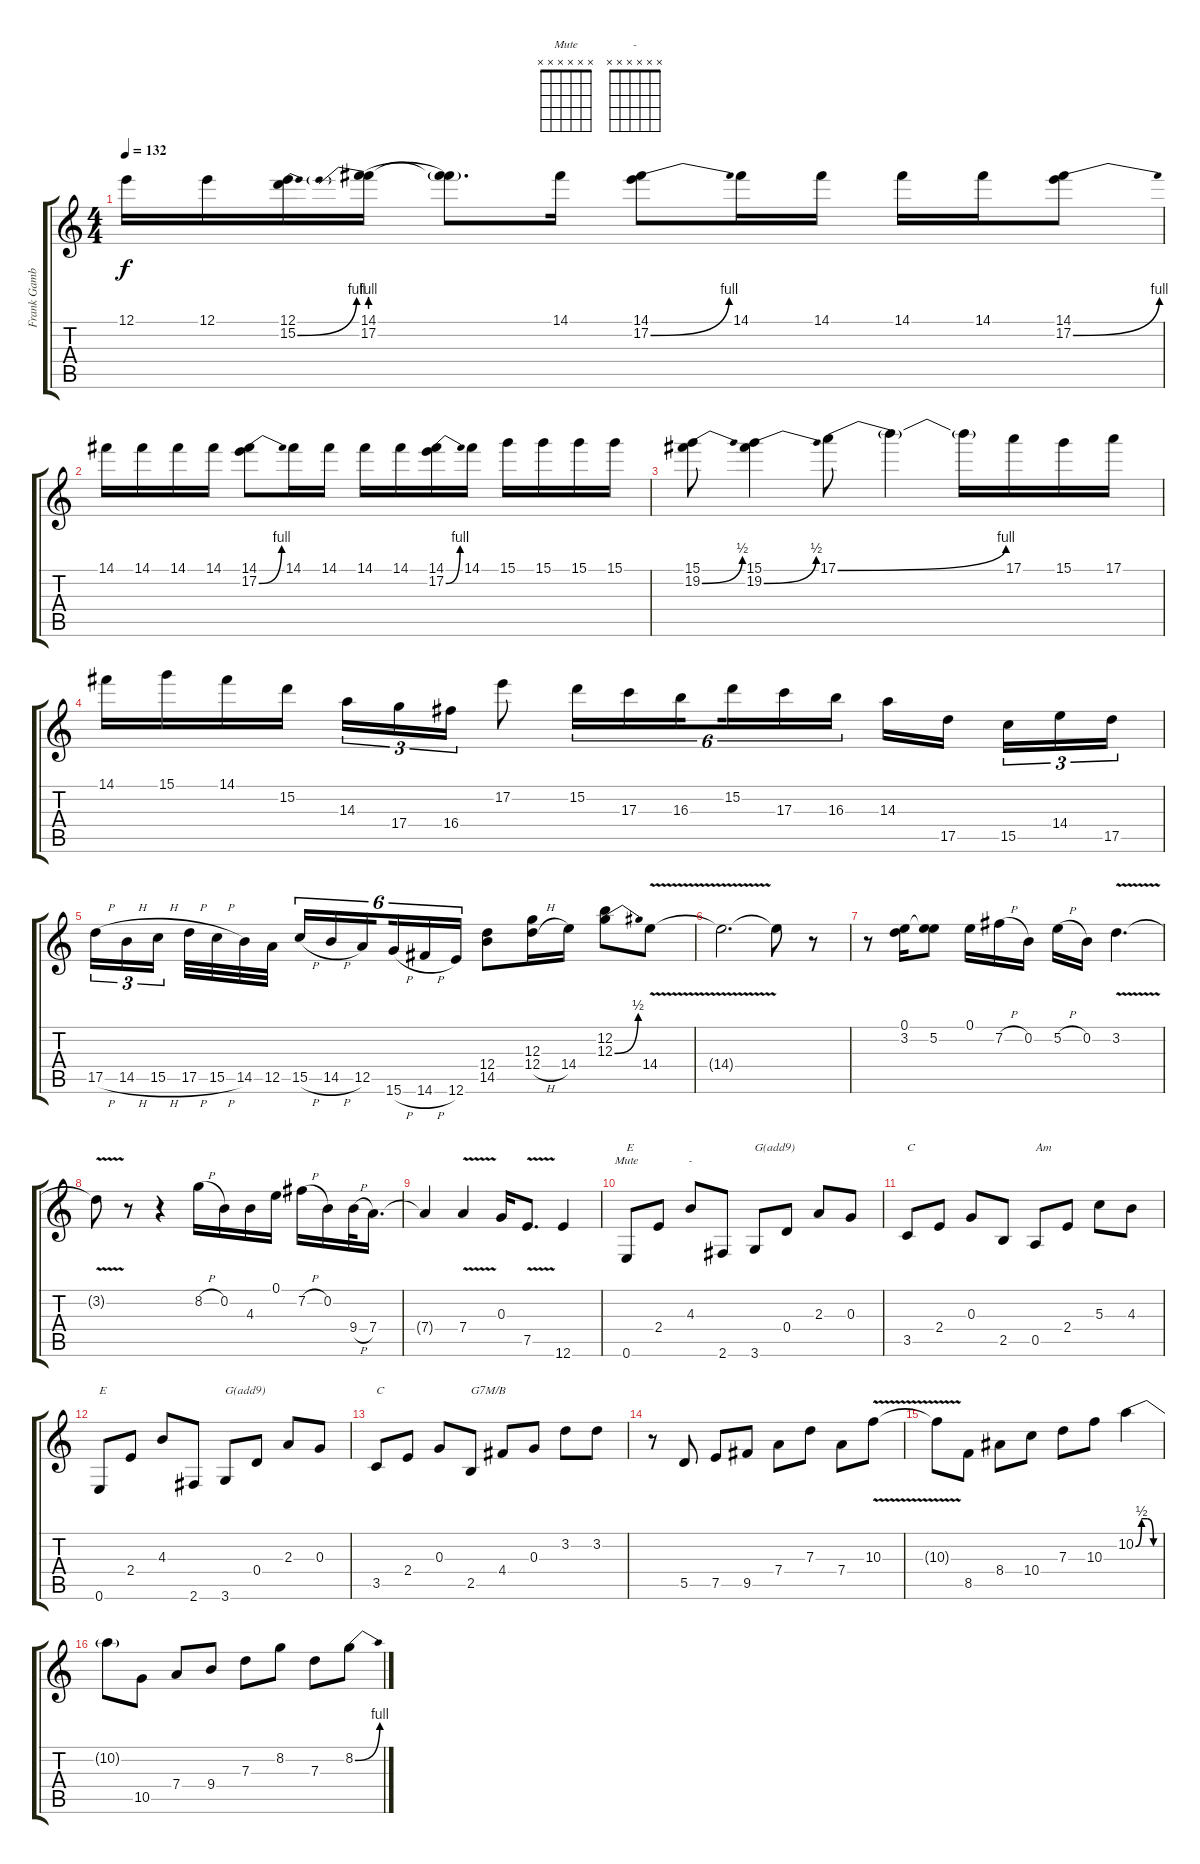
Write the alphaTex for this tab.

\track ("Frank Gambale" "Frank Gamb") {instrument distortionguitar}
\staff {score tabs}
\tuning (E4 B3 G3 D3 A2 E2) {hide}
\chord ("Mute" x x x x x x)
\chord ("-" x x x x x x)
\ts (4 4)
\tempo 132
\clef g2
\ks c
12.1.16{dy f} 12.1.16 (12.1 15.2{be (bend 0 0 60 4)}).16 (14.1 17.2{be (prebend 0 4 60 4)}).16 (14.1{t} 17.2{t}).8{d} 14.1.16 (14.1 17.2{be (bend 0 0 60 4)}).8 14.1.16 14.1.16 14.1.16 14.1.16 (14.1 17.2{be (bend 0 0 60 4)}).8 |
14.1.16 14.1.16 14.1.16 14.1.16 (14.1 17.2{be (bend 0 0 60 4)}).8 14.1.16 14.1.16 14.1.16 14.1.16 (14.1 17.2{be (bend 0 0 60 4)}).16 14.1.16 15.1.16 15.1.16 15.1.16 15.1.16 |
(15.1 19.2{be (bend 0 0 60 2)}).8 (15.1 19.2{be (bend 0 0 60 2)}).4 17.1{be (bend 0 0 60 4)}.8 17.1{t}.4 17.1{t}.16 17.1.16 15.1.16 17.1.16 |
14.1.16 15.1.16 14.1.16 15.2.16 14.3.16{tu (3 2)} 17.4.16{tu (3 2)} 16.4.16{tu (3 2)} 17.2.8 15.2.16{tu (6 4)} 17.3.16{tu (6 4)} 16.3.16{tu (6 4) beam splitsecondary} 15.2.16{tu (6 4)} 17.3.16{tu (6 4)} 16.3.16{tu (6 4)} 14.3.16 17.5.16{beam splitsecondary} 15.5.16{tu (3 2)} 14.4.16{tu (3 2)} 17.5.16{tu (3 2)} |
17.5{h}.16{tu (3 2)} 14.5{h}.16{tu (3 2)} 15.5{h}.16{tu (3 2) beam splitsecondary} 17.5{h}.32 15.5{h}.32 14.5.32 12.5.32 15.5{h}.16{tu (6 4)} 14.5{h}.16{tu (6 4)} 12.5.16{tu (6 4) beam splitsecondary} 15.6{h}.16{tu (6 4)} 14.6{h}.16{tu (6 4)} 12.6.16{tu (6 4)} (12.4 14.5).8 (12.3 12.4{h}).16 14.4.16 (12.2 12.3{be (bend 0 0 60 2)}).8 14.4{v}.8 |
14.4{t}.2{d} 14.4{t}.8 r.8 |
r.8 (0.1 3.2).16 (0.1{t} 5.2).8 0.1.16 7.2{h}.16 0.2.16 5.2{h}.16 0.2.16 3.2{v}.4{d} |
3.2{t}.8 r.8 r.4 8.2{h}.16 0.2.16 4.3.16 0.1.16 7.2{h}.16 0.2.16 9.4{h}.32 7.4.16{d} |
7.4{t}.4 7.4{v}.4 0.3.16 7.5{v}.8{d} 12.6.4 |
0.6.8{ch "Mute" txt "E"} 2.4.8 4.3.8{ch "-"} 2.6.8 3.6.8{txt "G(add9)"} 0.4.8 2.3.8 0.3.8 |
3.5.8{txt "C"} 2.4.8 0.3.8 2.5.8 0.5.8{txt "Am"} 2.4.8 5.3.8 4.3.8 |
0.6.8{txt "E"} 2.4.8 4.3.8 2.6.8 3.6.8{txt "G(add9)"} 0.4.8 2.3.8 0.3.8 |
3.5.8{txt "C"} 2.4.8 0.3.8 2.5.8{txt "G7M/B"} 4.4.8 0.3.8 3.2.8 3.2.8 |
r.8 5.5.8 7.5.8 9.5.8 7.4.8 7.3.8 7.4.8 10.3{v}.8 |
10.3{t}.8 8.5.8 8.4.8 10.4.8 7.3.8 10.3.8 10.2{be (custom 0 0 15 2 30 2 45 0 60 0)}.4 |
10.2{t}.8 10.5.8 7.4.8 9.4.8 7.3.8 8.2.8 7.3.8 8.2{be (bend 0 0 60 4)}.8
